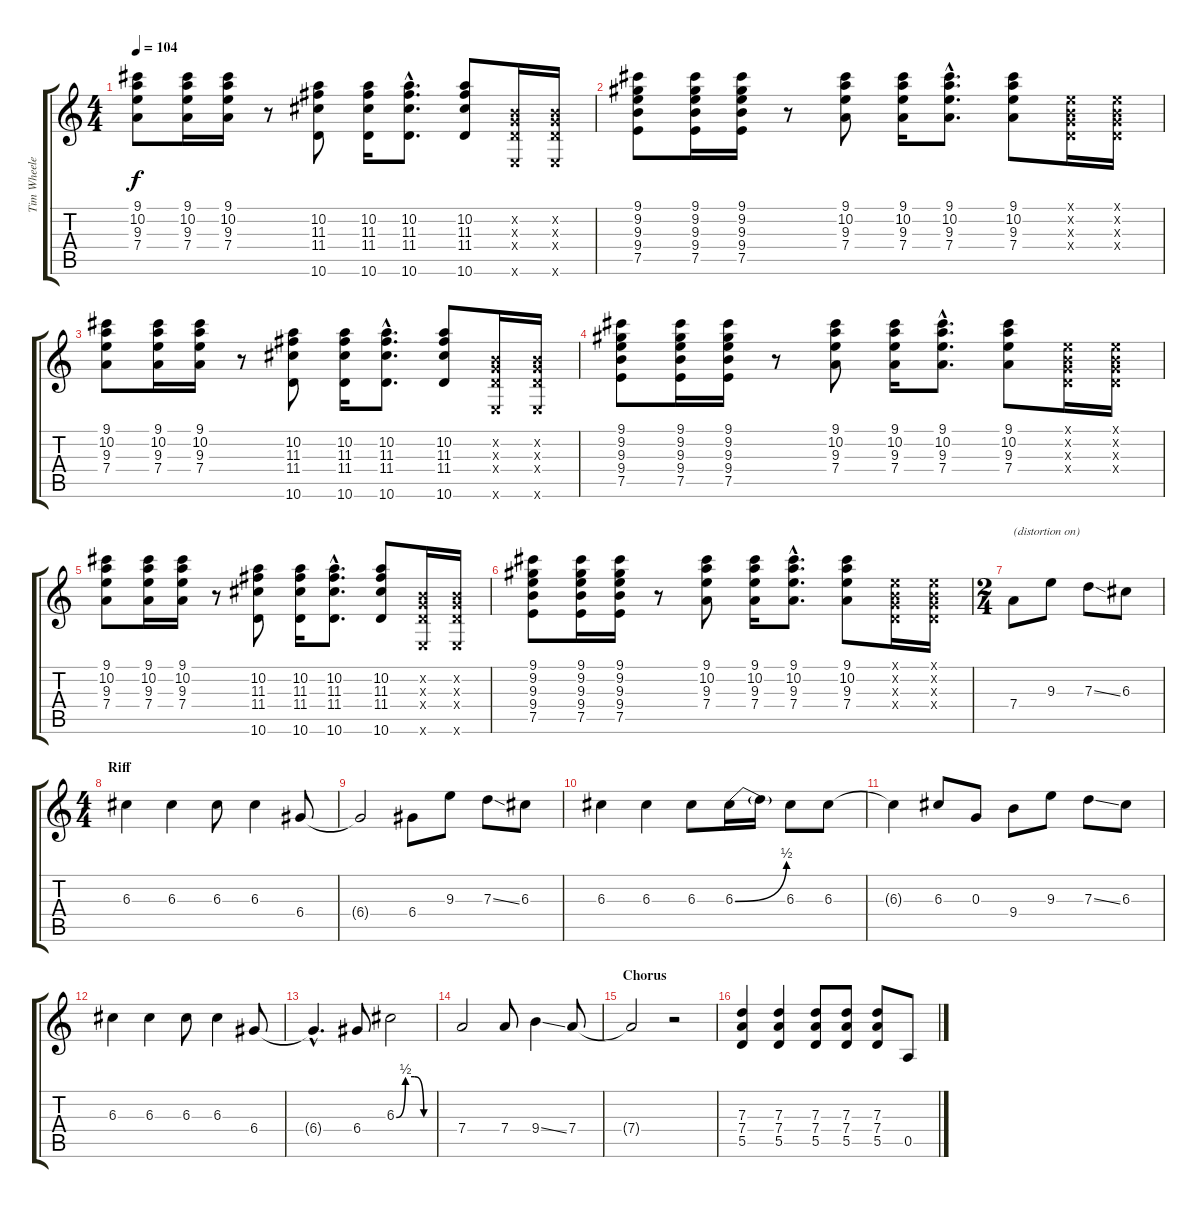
\track ("Tim Wheeler" "Tim Wheele") {instrument distortionguitar}
\staff {score tabs}
\tuning (E4 B3 G3 D3 A2 E2) {hide}
\ts (4 4)
\tempo 104
\clef g2
\ks c
(9.1 10.2 9.3 7.4).8{dy f} (9.1 10.2 9.3 7.4).16 (9.1 10.2 9.3 7.4).16 r.8 (10.2 11.3 11.4 10.6).8 (10.2 11.3 11.4 10.6).16 (10.2{hac} 11.3{hac} 11.4{hac} 10.6{hac}).8{d} (10.2 11.3 11.4 10.6).8 (0.2{x} 0.3{x} 0.4{x} 0.6{x}).16 (0.2{x} 0.3{x} 0.4{x} 0.6{x}).16 |
(9.1 9.2 9.3 9.4 7.5).8 (9.1 9.2 9.3 9.4 7.5).16 (9.1 9.2 9.3 9.4 7.5).16 r.8 (9.1 10.2 9.3 7.4).8 (9.1 10.2 9.3 7.4).16 (9.1{hac} 10.2{hac} 9.3{hac} 7.4{hac}).8{d} (9.1 10.2 9.3 7.4).8 (0.1{x} 0.2{x} 0.3{x} 0.4{x}).16 (0.1{x} 0.2{x} 0.3{x} 0.4{x}).16 |
(9.1 10.2 9.3 7.4).8 (9.1 10.2 9.3 7.4).16 (9.1 10.2 9.3 7.4).16 r.8 (10.2 11.3 11.4 10.6).8 (10.2 11.3 11.4 10.6).16 (10.2{hac} 11.3{hac} 11.4{hac} 10.6{hac}).8{d} (10.2 11.3 11.4 10.6).8 (0.2{x} 0.3{x} 0.4{x} 0.6{x}).16 (0.2{x} 0.3{x} 0.4{x} 0.6{x}).16 |
(9.1 9.2 9.3 9.4 7.5).8 (9.1 9.2 9.3 9.4 7.5).16 (9.1 9.2 9.3 9.4 7.5).16 r.8 (9.1 10.2 9.3 7.4).8 (9.1 10.2 9.3 7.4).16 (9.1{hac} 10.2{hac} 9.3{hac} 7.4{hac}).8{d} (9.1 10.2 9.3 7.4).8 (0.1{x} 0.2{x} 0.3{x} 0.4{x}).16 (0.1{x} 0.2{x} 0.3{x} 0.4{x}).16 |
(9.1 10.2 9.3 7.4).8 (9.1 10.2 9.3 7.4).16 (9.1 10.2 9.3 7.4).16 r.8 (10.2 11.3 11.4 10.6).8 (10.2 11.3 11.4 10.6).16 (10.2{hac} 11.3{hac} 11.4{hac} 10.6{hac}).8{d} (10.2 11.3 11.4 10.6).8 (0.2{x} 0.3{x} 0.4{x} 0.6{x}).16 (0.2{x} 0.3{x} 0.4{x} 0.6{x}).16 |
(9.1 9.2 9.3 9.4 7.5).8 (9.1 9.2 9.3 9.4 7.5).16 (9.1 9.2 9.3 9.4 7.5).16 r.8 (9.1 10.2 9.3 7.4).8 (9.1 10.2 9.3 7.4).16 (9.1{hac} 10.2{hac} 9.3{hac} 7.4{hac}).8{d} (9.1 10.2 9.3 7.4).8 (0.1{x} 0.2{x} 0.3{x} 0.4{x}).16 (0.1{x} 0.2{x} 0.3{x} 0.4{x}).16 |
\ts (2 4)
7.4.8{txt "(distortion on)" volume 16 instrument distortionguitar} 9.3.8 7.3{ss}.8 6.3.8 |
\ts (4 4)
\section ("" "Riff")
6.3.4 6.3.4 6.3.8 6.3.4 6.4.8 |
6.4{t}.2 6.4.8 9.3.8 7.3{ss}.8 6.3.8 |
6.3.4 6.3.4 6.3.8 6.3{be (bend 0 0 60 2)}.16 6.3{t}.16 6.3.8 6.3.8 |
6.3{t}.4 6.3.8 0.3.8 9.4.8 9.3.8 7.3{ss}.8 6.3.8 |
6.3.4 6.3.4 6.3.8 6.3.4 6.4.8 |
6.4{hac t}.4{d} 6.4.8 6.3{be (custom 0 0 15 2 30 2 45 0 60 0)}.2 |
7.4.2 7.4.8 9.4{ss}.4 7.4.8 |
\section ("" "Chorus")
7.4{t}.2 r.2 |
(7.3 7.4 5.5).4 (7.3 7.4 5.5).4 (7.3 7.4 5.5).8 (7.3 7.4 5.5).8 (7.3 7.4 5.5).8 0.5.8
